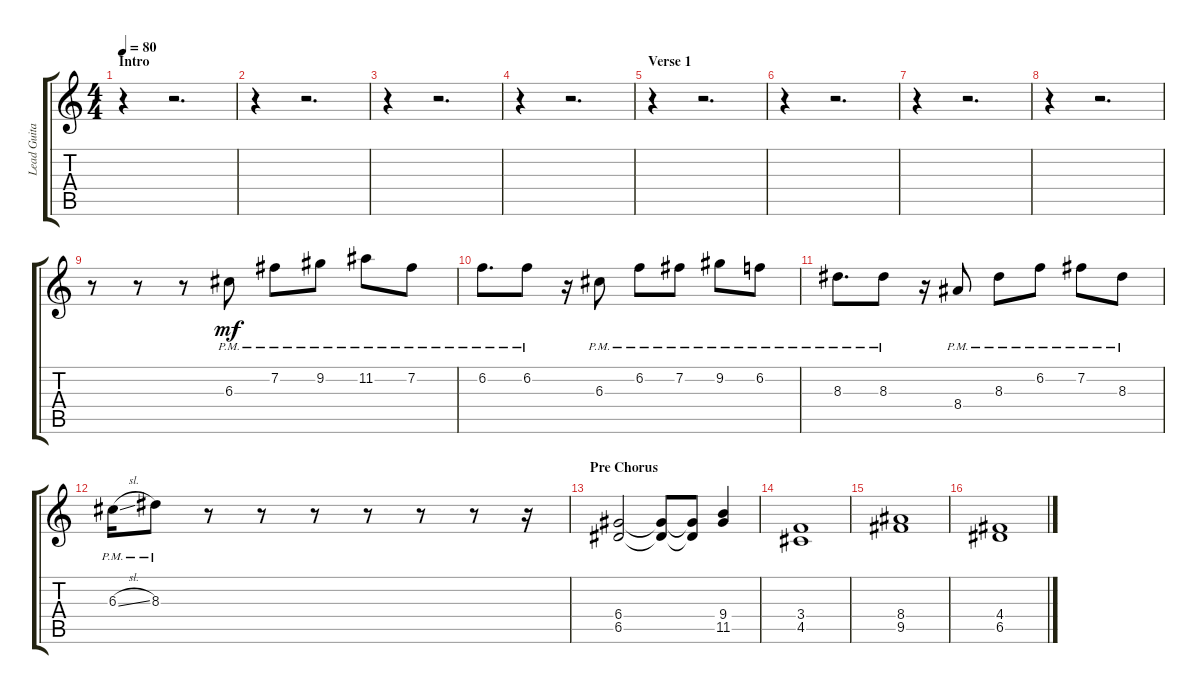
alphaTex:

\track ("Lead Guitar" "Lead Guita") {instrument overdrivenguitar}
\staff {score tabs}
\tuning (E4 B3 G3 D3 A2 E2) {hide}
\ts (4 4)
\section ("" "Intro")
\tempo 80
\clef g2
\ks c
r.4{dy mf instrument overdrivenguitar} r.2{d} |
r.4 r.2{d} |
r.4 r.2{d} |
r.4 r.2{d} |
\section ("" "Verse 1")
r.4 r.2{d} |
r.4 r.2{d} |
r.4 r.2{d} |
r.4 r.2{d} |
r.8 r.8 r.8 6.3{pm}.8 7.2{pm}.8 9.2{pm}.8 11.2{pm}.8 7.2{pm}.8 |
6.2{pm}.8{d} 6.2{pm}.8 r.16 6.3{pm}.8 6.2{pm}.8 7.2{pm}.8 9.2{pm}.8 6.2{pm}.8 |
8.3{pm}.8{d} 8.3{pm}.8 r.16 8.4{pm}.8 8.3{pm}.8 6.2{pm}.8 7.2{pm}.8 8.3{pm}.8 |
6.3{sl pm}.16 8.3{pm}.8 r.8 r.8 r.8 r.8 r.8 r.8 r.16 |
\section ("" "Pre Chorus")
(6.4 6.5).2 (6.4{t} 6.5{t}).8 (6.4{t} 6.5{t}).8 (9.4 11.5).4 |
(3.4 4.5).1 |
(8.4 9.5).1 |
(4.4 6.5).1
